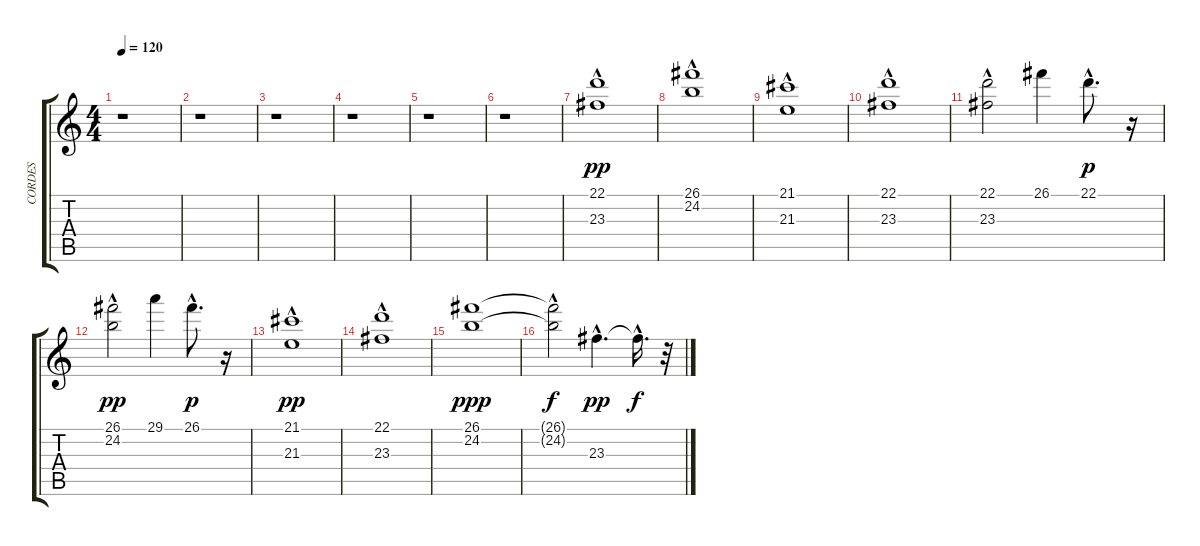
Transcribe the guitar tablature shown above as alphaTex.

\track ("CORDES" "CORDES") {instrument stringensemble1}
\staff {score tabs}
\tuning (E4 B3 G3 D3 A2 E2) {hide}
\ts (4 4)
\tempo 120
\clef g2
\ks c
r.1{dy pp} |
r.1 |
r.1 |
r.1 |
r.1 |
r.1 |
(22.1 23.3{hac}).1 |
(26.1 24.2{hac}).1 |
(21.1 21.3{hac}).1 |
(22.1 23.3{hac}).1 |
(22.1 23.3{hac}).2 26.1.4 22.1{hac}.8{d dy p} r.16 |
(26.1 24.2{hac}).2{dy pp} 29.1.4 26.1{hac}.8{d dy p} r.16 |
(21.1 21.3{hac}).1{dy pp} |
(22.1 23.3{hac}).1 |
(26.1 24.2).1{dy ppp} |
(26.1{hac t} 24.2{hac t}).2{dy f} 23.3{hac}.4{d dy pp} 23.3{hac t}.16{d dy f} r.32
